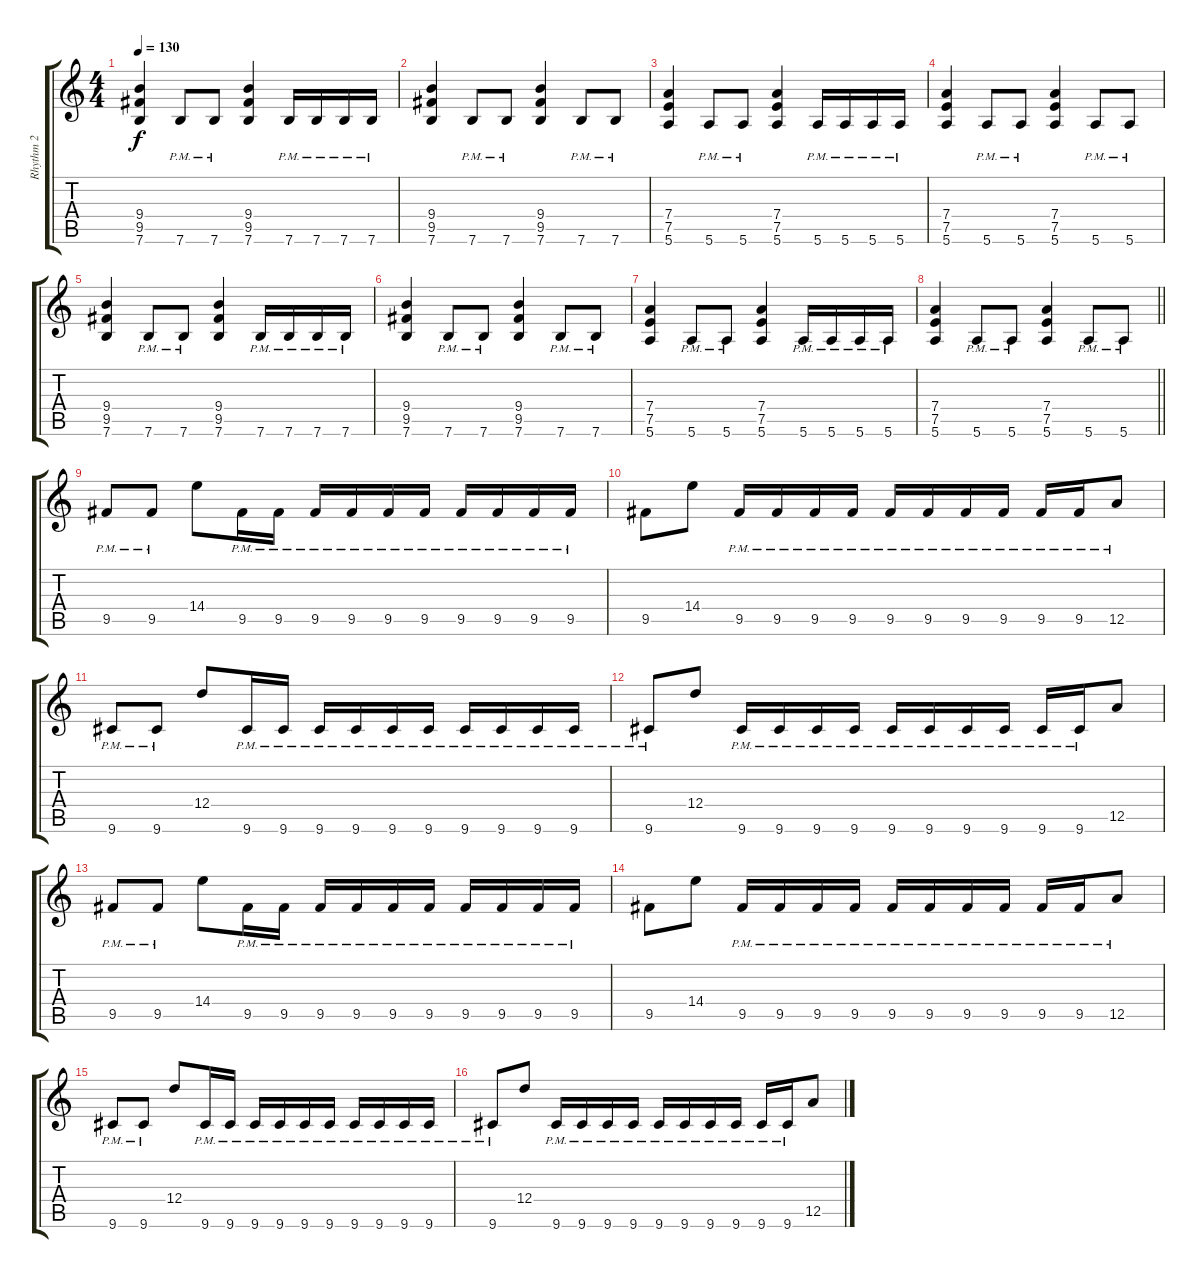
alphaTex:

\track ("Rhythm 2" "Rhythm 2") {instrument overdrivenguitar}
\staff {score tabs}
\tuning (E4 B3 G3 D3 A2 E2) {hide}
\ts (4 4)
\tempo 130
\clef g2
\ks c
(9.4 9.5 7.6).4{dy f} 7.6{pm}.8 7.6{pm}.8 (9.4 9.5 7.6).4 7.6{pm}.16 7.6{pm}.16 7.6{pm}.16 7.6{pm}.16 |
(9.4 9.5 7.6).4 7.6{pm}.8 7.6{pm}.8 (9.4 9.5 7.6).4 7.6{pm}.8 7.6{pm}.8 |
(7.4 7.5 5.6).4 5.6{pm}.8 5.6{pm}.8 (7.4 7.5 5.6).4 5.6{pm}.16 5.6{pm}.16 5.6{pm}.16 5.6{pm}.16 |
(7.4 7.5 5.6).4 5.6{pm}.8 5.6{pm}.8 (7.4 7.5 5.6).4 5.6{pm}.8 5.6{pm}.8 |
(9.4 9.5 7.6).4 7.6{pm}.8 7.6{pm}.8 (9.4 9.5 7.6).4 7.6{pm}.16 7.6{pm}.16 7.6{pm}.16 7.6{pm}.16 |
(9.4 9.5 7.6).4 7.6{pm}.8 7.6{pm}.8 (9.4 9.5 7.6).4 7.6{pm}.8 7.6{pm}.8 |
(7.4 7.5 5.6).4 5.6{pm}.8 5.6{pm}.8 (7.4 7.5 5.6).4 5.6{pm}.16 5.6{pm}.16 5.6{pm}.16 5.6{pm}.16 |
\barLineRight lightlight
(7.4 7.5 5.6).4 5.6{pm}.8 5.6{pm}.8 (7.4 7.5 5.6).4 5.6{pm}.8 5.6{pm}.8 |
\section ("" "")
9.5{pm}.8 9.5{pm}.8 14.4.8 9.5{pm}.16 9.5{pm}.16 9.5{pm}.16 9.5{pm}.16 9.5{pm}.16 9.5{pm}.16 9.5{pm}.16 9.5{pm}.16 9.5{pm}.16 9.5{pm}.16 |
9.5.8 14.4.8 9.5{pm}.16 9.5{pm}.16 9.5{pm}.16 9.5{pm}.16 9.5{pm}.16 9.5{pm}.16 9.5{pm}.16 9.5{pm}.16 9.5{pm}.16 9.5{pm}.16 12.5{pm}.8 |
9.6{pm}.8 9.6{pm}.8 12.4.8 9.6{pm}.16 9.6{pm}.16 9.6{pm}.16 9.6{pm}.16 9.6{pm}.16 9.6{pm}.16 9.6{pm}.16 9.6{pm}.16 9.6{pm}.16 9.6{pm}.16 |
9.6{pm}.8 12.4.8 9.6{pm}.16 9.6{pm}.16 9.6{pm}.16 9.6{pm}.16 9.6{pm}.16 9.6{pm}.16 9.6{pm}.16 9.6{pm}.16 9.6{pm}.16 9.6{pm}.16 12.5.8 |
9.5{pm}.8 9.5{pm}.8 14.4.8 9.5{pm}.16 9.5{pm}.16 9.5{pm}.16 9.5{pm}.16 9.5{pm}.16 9.5{pm}.16 9.5{pm}.16 9.5{pm}.16 9.5{pm}.16 9.5{pm}.16 |
9.5.8 14.4.8 9.5{pm}.16 9.5{pm}.16 9.5{pm}.16 9.5{pm}.16 9.5{pm}.16 9.5{pm}.16 9.5{pm}.16 9.5{pm}.16 9.5{pm}.16 9.5{pm}.16 12.5{pm}.8 |
9.6{pm}.8 9.6{pm}.8 12.4.8 9.6{pm}.16 9.6{pm}.16 9.6{pm}.16 9.6{pm}.16 9.6{pm}.16 9.6{pm}.16 9.6{pm}.16 9.6{pm}.16 9.6{pm}.16 9.6{pm}.16 |
9.6{pm}.8 12.4.8 9.6{pm}.16 9.6{pm}.16 9.6{pm}.16 9.6{pm}.16 9.6{pm}.16 9.6{pm}.16 9.6{pm}.16 9.6{pm}.16 9.6{pm}.16 9.6{pm}.16 12.5.8
